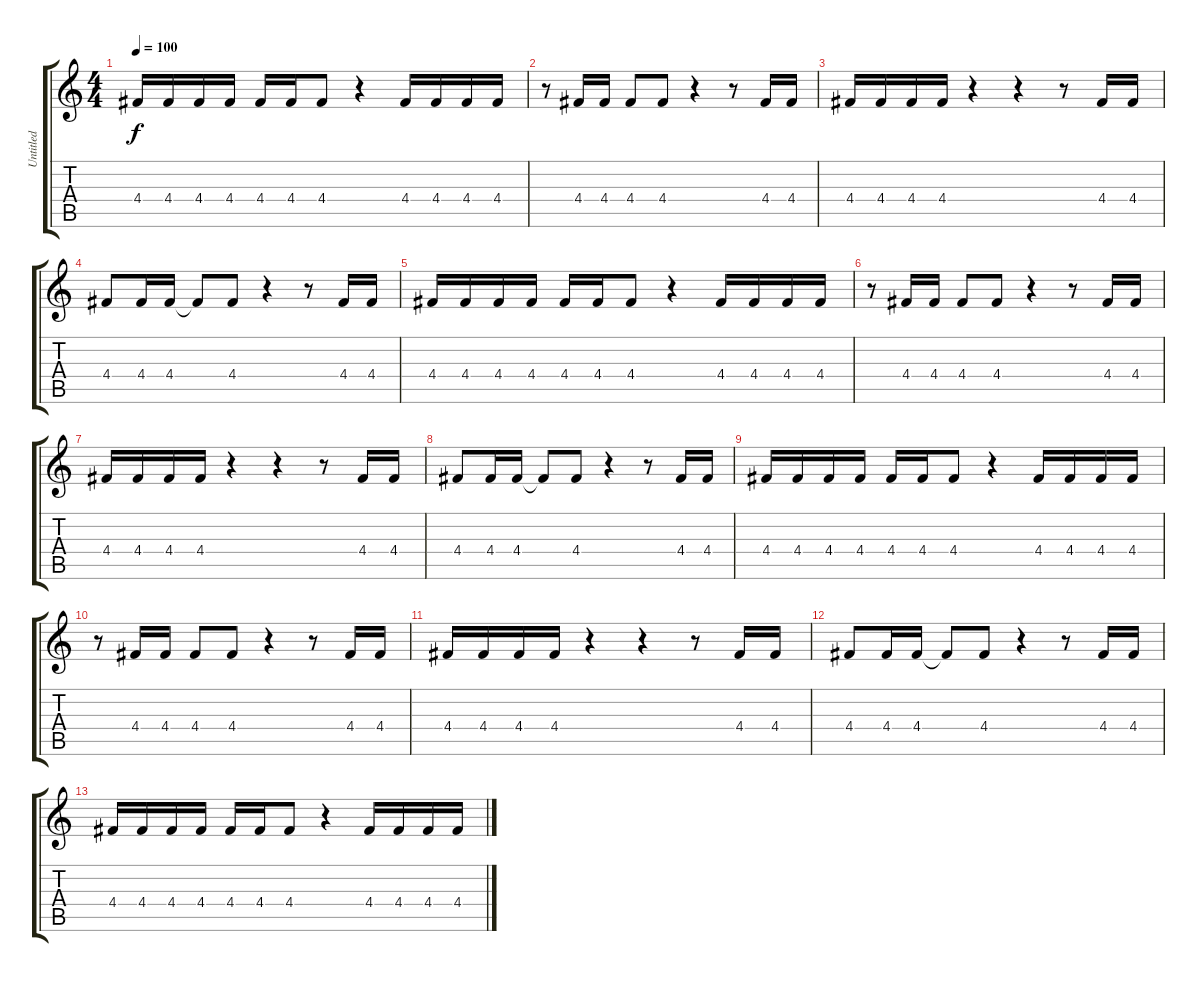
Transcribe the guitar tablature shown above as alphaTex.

\track ("Untitled" "Untitled") {instrument electricguitarjazz}
\staff {score tabs}
\tuning (E4 B3 G3 D3 A2 E2) {hide}
\ts (4 4)
\tempo 100
\clef g2
\ks c
4.4.16{dy f} 4.4.16 4.4.16 4.4.16 4.4.16 4.4.16 4.4.8 r.4 4.4.16 4.4.16 4.4.16 4.4.16 |
r.8 4.4.16 4.4.16 4.4.8 4.4.8 r.4 r.8 4.4.16 4.4.16 |
4.4.16 4.4.16 4.4.16 4.4.16 r.4 r.4 r.8 4.4.16 4.4.16 |
4.4.8 4.4.16 4.4.16 4.4{t}.8 4.4.8 r.4 r.8 4.4.16 4.4.16 |
4.4.16 4.4.16 4.4.16 4.4.16 4.4.16 4.4.16 4.4.8 r.4 4.4.16 4.4.16 4.4.16 4.4.16 |
r.8 4.4.16 4.4.16 4.4.8 4.4.8 r.4 r.8 4.4.16 4.4.16 |
4.4.16 4.4.16 4.4.16 4.4.16 r.4 r.4 r.8 4.4.16 4.4.16 |
4.4.8 4.4.16 4.4.16 4.4{t}.8 4.4.8 r.4 r.8 4.4.16 4.4.16 |
4.4.16 4.4.16 4.4.16 4.4.16 4.4.16 4.4.16 4.4.8 r.4 4.4.16 4.4.16 4.4.16 4.4.16 |
r.8 4.4.16 4.4.16 4.4.8 4.4.8 r.4 r.8 4.4.16 4.4.16 |
4.4.16 4.4.16 4.4.16 4.4.16 r.4 r.4 r.8 4.4.16 4.4.16 |
4.4.8 4.4.16 4.4.16 4.4{t}.8 4.4.8 r.4 r.8 4.4.16 4.4.16 |
4.4.16 4.4.16 4.4.16 4.4.16 4.4.16 4.4.16 4.4.8 r.4 4.4.16 4.4.16 4.4.16 4.4.16
